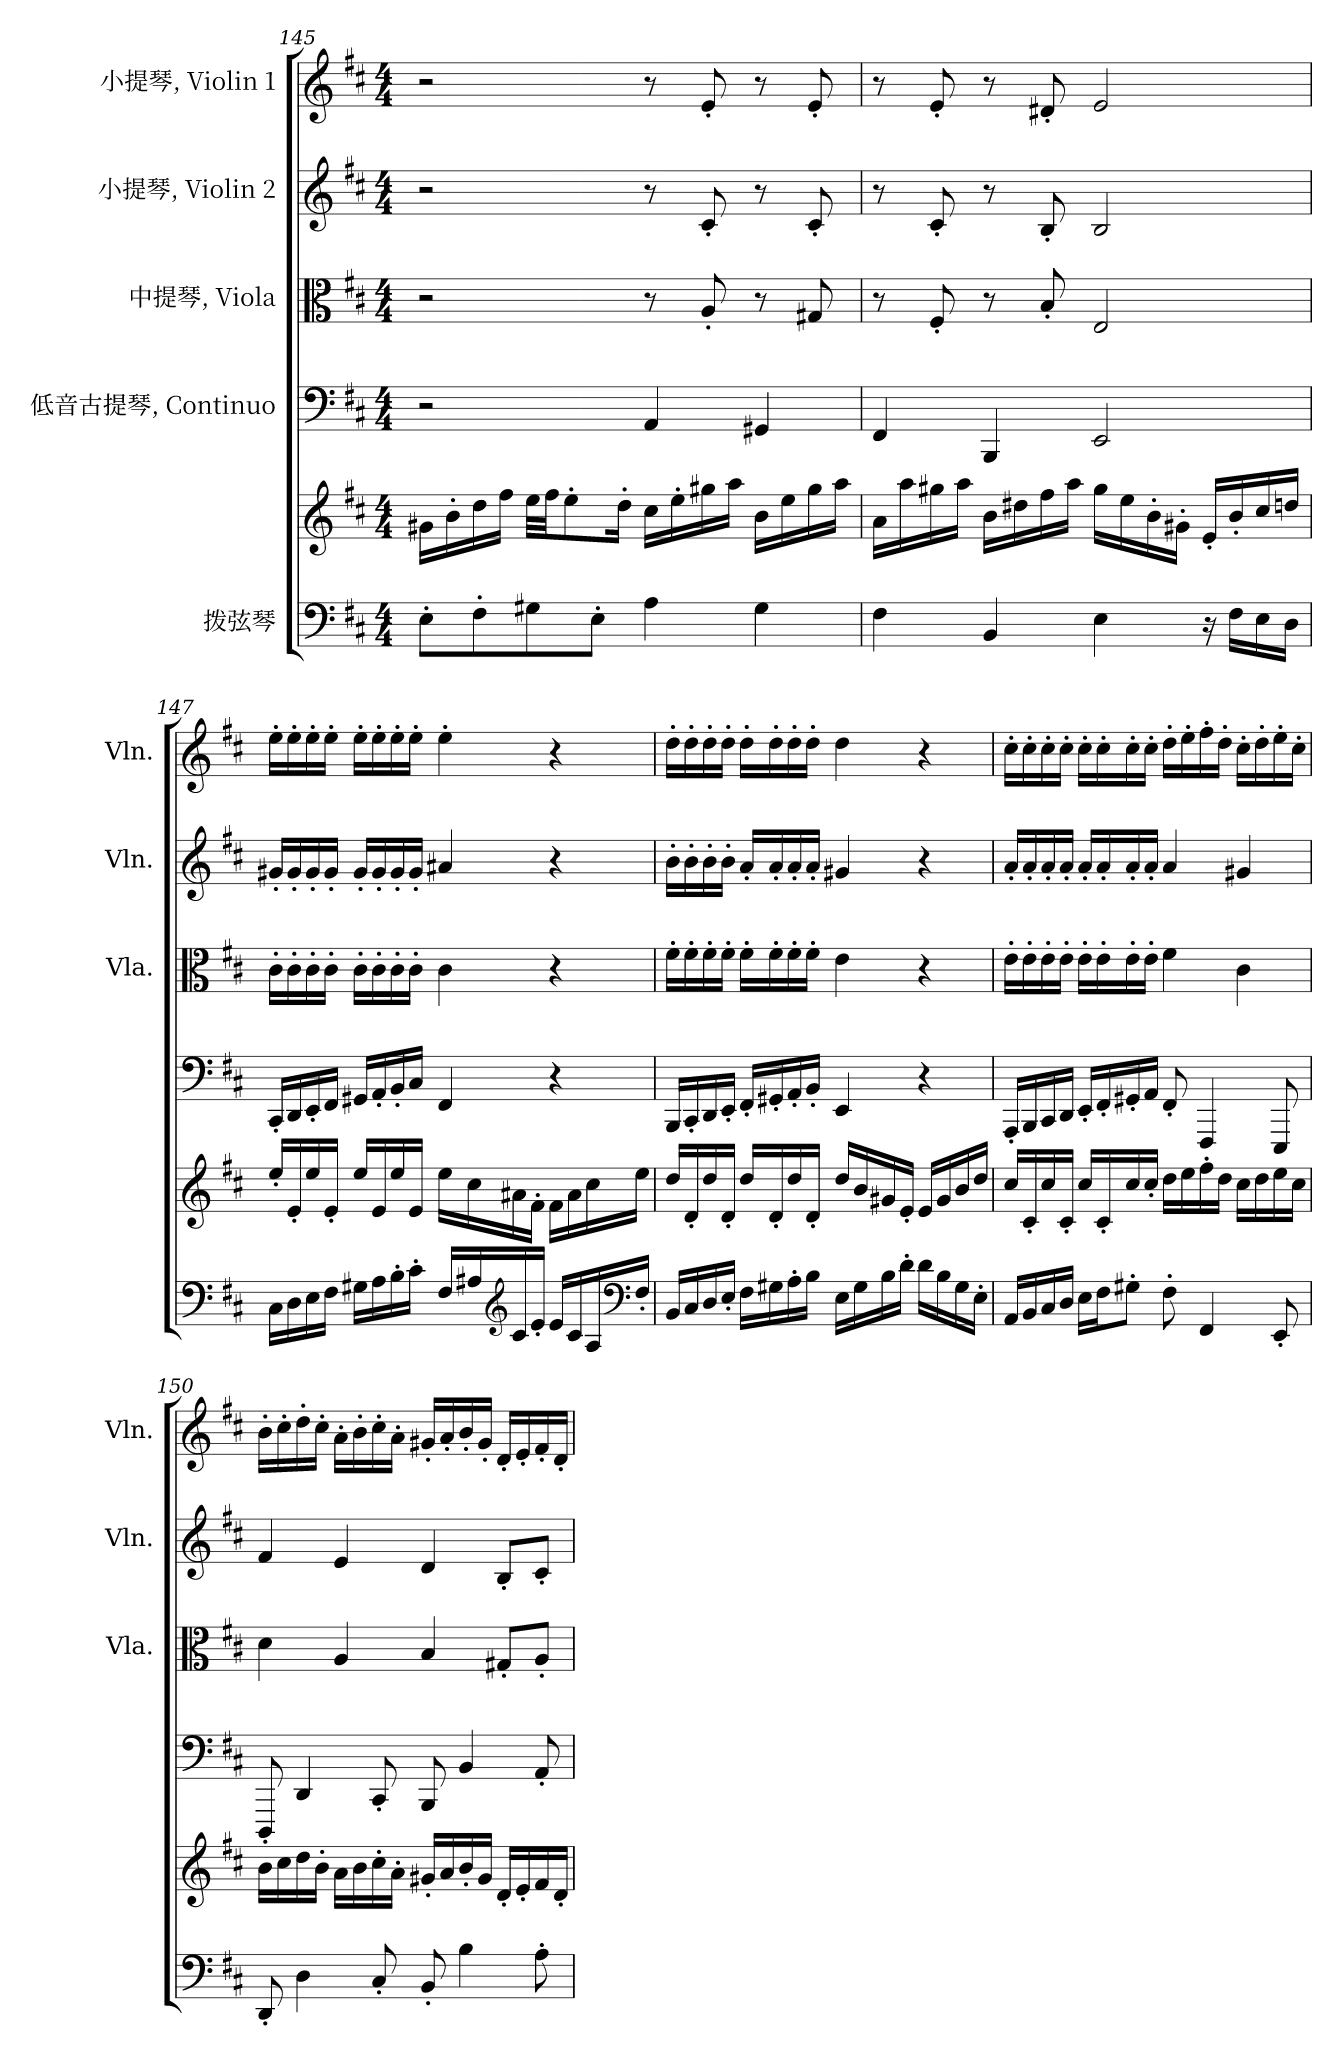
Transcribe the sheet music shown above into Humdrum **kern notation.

**kern	**kern	**kern	**kern	**kern	**kern
*part5	*part5	*part4	*part3	*part2	*part1
*staff6	*staff5	*staff4	*staff3	*staff2	*staff1
*I"拨弦琴	*	*I"低音古提琴, Continuo	*I"中提琴, Viola	*I"小提琴, Violin 2	*I"小提琴, Violin 1
*	*	*	*I'Vla.	*I'Vln.	*I'Vln.
!!LO:PB:g=z
*clefF4	*clefG2	*clefF4	*clefC3	*clefG2	*clefG2
*k[f#c#]	*k[f#c#]	*k[f#c#]	*k[f#c#]	*k[f#c#]	*k[f#c#]
*M4/4	*M4/4	*M4/4	*M4/4	*M4/4	*M4/4
=145	=145	=145	=145	=145	=145
8E'\L	16g#X\LL	2r	2r	2r	2r
.	16b'\	.	.	.	.
8F#'\	16dd\	.	.	.	.
.	16ff#\JJ	.	.	.	.
8G#X\	32ee\LLL	.	.	.	.
.	32ff#\JJ	.	.	.	.
.	8ee'\	.	.	.	.
8E'\J	.	.	.	.	.
.	16dd'\Jk	.	.	.	.
4A\	16cc#\LL	4AA/	8r	8r	8r
.	16ee'\	.	.	.	.
.	16gg#X\	.	8A'/	8c#'/	8e'/
.	16aa\JJ	.	.	.	.
4G#\	16b\LL	4GG#X/	8r	8r	8r
.	16ee\	.	.	.	.
.	16gg#\	.	8G#X/	8c#'/	8e'/
.	16aa\JJ	.	.	.	.
=146	=146	=146	=146	=146	=146
4F#\	16a\LL	4FF#/	8r	8r	8r
.	16aa\	.	.	.	.
.	16gg#X\	.	8F#'/	8c#'/	8e'/
.	16aa\JJ	.	.	.	.
4BB/	16b\LL	4BBB/	8r	8r	8r
.	16dd#X\	.	.	.	.
.	16ff#\	.	8B'/	8B'/	8d#X'/
.	16aa\JJ	.	.	.	.
4E\	16gg#\LL	2EE/	2E/	2B/	2e/
.	16ee\	.	.	.	.
.	16b'\	.	.	.	.
.	16g#X'\JJ	.	.	.	.
16r	16e'/LL	.	.	.	.
16F#\LL	16b'/	.	.	.	.
16E\	16cc#/	.	.	.	.
16D\JJ	16ddn/JJ	.	.	.	.
!!LO:LB:g=z
=147	=147	=147	=147	=147	=147
16C#\LL	16ee'/LL	16CC#'/LL	16c#'\LL	16g#X'/LL	16ee'\LL
16D\	16e'/	16DD/	16c#'\	16g#'/	16ee'\
16E\	16ee/	16EE'/	16c#'\	16g#'/	16ee'\
16F#\JJ	16e'/JJ	16FF#/JJ	16c#'\JJ	16g#'/JJ	16ee'\JJ
16G#X\LL	16ee/LL	16GG#X/LL	16c#'\LL	16g#'/LL	16ee'\LL
16A\	16e/	16AA'/	16c#'\	16g#'/	16ee'\
16B'\	16ee/	16BB'/	16c#'\	16g#'/	16ee'\
16c#'\JJ	16e/JJ	16C#/JJ	16c#'\JJ	16g#'/JJ	16ee'\JJ
16F#/LL	16ee\LL	4FF#/	4c#\	4a#X/	4ee'\
16A#X/	16cc#\	.	.	.	.
*clefG2	*	*	*	*	*
16c#/	16a#X\	.	.	.	.
16e'/JJ	16f#'\JJ	.	.	.	.
16e/LL	16f#\LL	4r	4r	4r	4r
16c#/	16a#\	.	.	.	.
16A#/	16cc#\	.	.	.	.
*clefF4	*	*	*	*	*
16F#'/JJ	16ee\JJ	.	.	.	.
!!LO:PB:g=z
=148	=148	=148	=148	=148	=148
16BB/LL	16dd/LL	16BBB/LL	16f#'\LL	16b'\LL	16dd'\LL
16C#/	16d'/	16CC#'/	16f#'\	16b'\	16dd'\
16D/	16dd/	16DD/	16f#'\	16b'\	16dd'\
16E'/JJ	16d'/JJ	16EE'/JJ	16f#'\JJ	16b'\JJ	16dd'\JJ
16F#\LL	16dd/LL	16FF#'/LL	16f#'\LL	16a'/LL	16dd'\LL
16G#X\	16d'/	16GG#X'/	16f#'\	16a'/	16dd'\
16A'\	16dd/	16AA'/	16f#'\	16a'/	16dd'\
16B\JJ	16d'/JJ	16BB'/JJ	16f#'\JJ	16a'/JJ	16dd'\JJ
16E\LL	16dd/LL	4EE/	4e\	4g#X/	4dd\
16G#\	16b/	.	.	.	.
16B\	16g#X/	.	.	.	.
16d'\JJ	16e'/JJ	.	.	.	.
16d\LL	16e/LL	4r	4r	4r	4r
16B\	16g#/	.	.	.	.
16G#\	16b/	.	.	.	.
16E'\JJ	16dd/JJ	.	.	.	.
=149	=149	=149	=149	=149	=149
16AA/LL	16cc#/LL	16AAA'/LL	16e'\LL	16a'/LL	16cc#'\LL
16BB/	16c#'/	16BBB/	16e'\	16a'/	16cc#'\
16C#/	16cc#/	16CC#/	16e'\	16a'/	16cc#'\
16D/JJ	16c#'/JJ	16DD/JJ	16e'\JJ	16a'/JJ	16cc#'\JJ
16E\LL	16cc#/LL	16EE'/LL	16e'\LL	16a'/LL	16cc#'\LL
16F#\J	16c#'/	16FF#'/	16e'\	16a'/	16cc#'\
8G#X'\J	16cc#/	16GG#X'/	16e'\	16a'/	16cc#'\
.	16cc#'/JJ	16AA/JJ	16e'\JJ	16a'/JJ	16cc#'\JJ
8F#'\	16dd\LL	8FF#'/	4f#\	4a/	16dd'\LL
.	16ee\	.	.	.	16ee'\
4FF#/	16ff#'\	4FFF#/	.	.	16ff#'\
.	16dd\JJ	.	.	.	16dd'\JJ
.	16cc#\LL	.	4c#\	4g#X/	16cc#'\LL
.	16dd\	.	.	.	16dd'\
8EE'/	16ee\	8EEE/	.	.	16ee'\
.	16cc#\JJ	.	.	.	16cc#'\JJ
!!LO:LB:g=z
=150	=150	=150	=150	=150	=150
8DD'/	16b\LL	8DDD'/	4d\	4f#/	16b'\LL
.	16cc#\	.	.	.	16cc#'\
4D\	16dd\	4DD/	.	.	16dd'\
.	16b'\JJ	.	.	.	16cc#'\JJ
.	16a\LL	.	4A/	4e/	16a'\LL
.	16b\	.	.	.	16b'\
8C#'/	16cc#'\	8CC#'/	.	.	16cc#'\
.	16a'\JJ	.	.	.	16a'\JJ
8BB'/	16g#X'/LL	8BBB/	4B/	4d/	16g#X'/LL
.	16a/	.	.	.	16a'/
4B\	16b'/	4BB/	.	.	16b'/
.	16g#/JJ	.	.	.	16g#'/JJ
.	16d'/LL	.	8G#X'/L	8B'/L	16d'/LL
.	16e'/	.	.	.	16e'/
8A'\	16f#/	8AA'/	8A'/J	8c#'/J	16f#'/
.	16d'/JJ	.	.	.	16d'/JJ
=	=	=	=	=	=
*-	*-	*-	*-	*-	*-
